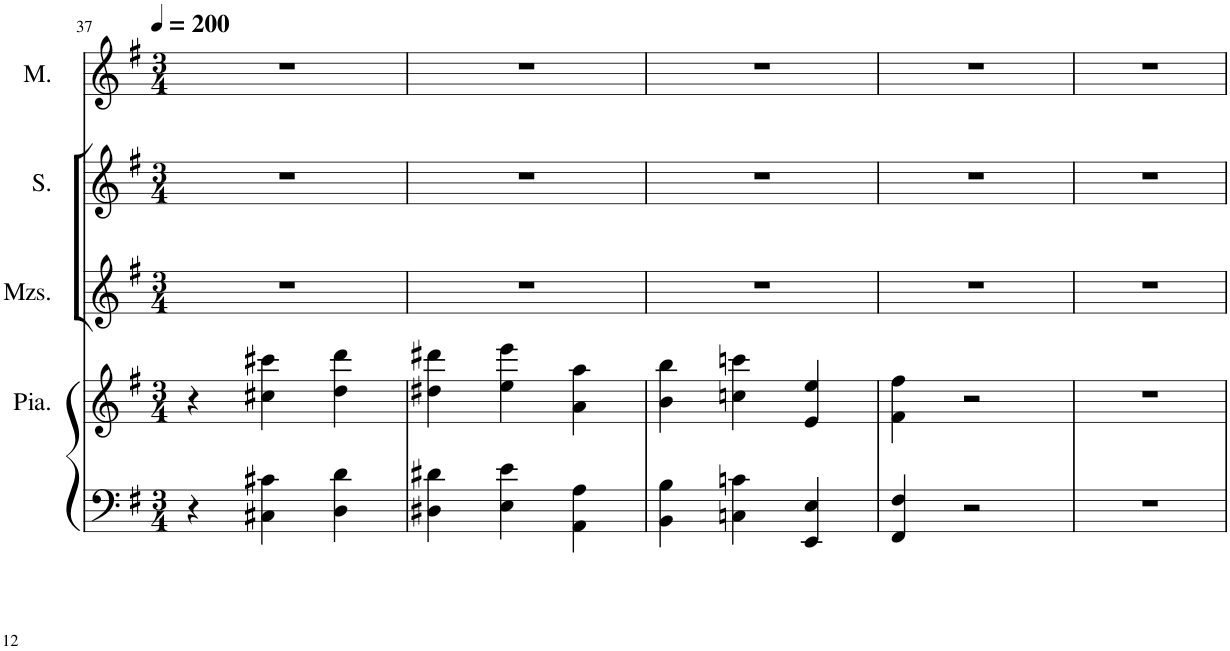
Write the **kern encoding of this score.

**kern	**kern	**kern	**kern	**kern
*part5	*part4	*part3	*part2	*part1
*staff5	*staff4	*staff3	*staff2	*staff1
*I"Piano	*I"Piano	*I"Mezzo-soprano	*I"Soprano	*I"Mariette
*	*I'Pia.	*I'Mzs.	*I'S.	*I'M.
!!LO:PB:g=z
*clefF4	*clefG2	*clefG2	*clefG2	*clefG2
*	*	*	*	*Trd1c2
*k[f#]	*k[f#]	*k[f#]	*k[f#]	*k[f#]
*M3/4	*M3/4	*M3/4	*M3/4	*M3/4
*MM200	*MM200	*MM200	*MM200	*MM200
=37	=37	=37	=37	=37
4r	4r	2.r	2.r	2.r
4C#X\ 4c#X\	4cc#X\ 4ccc#X\	.	.	.
4D\ 4d\	4dd\ 4ddd\	.	.	.
=38	=38	=38	=38	=38
4D#X\ 4d#X\	4dd#X\ 4ddd#X\	2.r	2.r	2.r
4E\ 4e\	4ee\ 4eee\	.	.	.
4AA\ 4A\	4a\ 4aa\	.	.	.
=39	=39	=39	=39	=39
4BB\ 4B\	4b\ 4bb\	2.r	2.r	2.r
4Cn\ 4cn\	4ccn\ 4cccn\	.	.	.
4EE/ 4E/	4e/ 4ee/	.	.	.
=40	=40	=40	=40	=40
4FF#/ 4F#/	4f#\ 4ff#\	2.r	2.r	2.r
2r	2r	.	.	.
=41	=41	=41	=41	=41
2.r	2.r	2.r	2.r	2.r
=	=	=	=	=
*-	*-	*-	*-	*-
